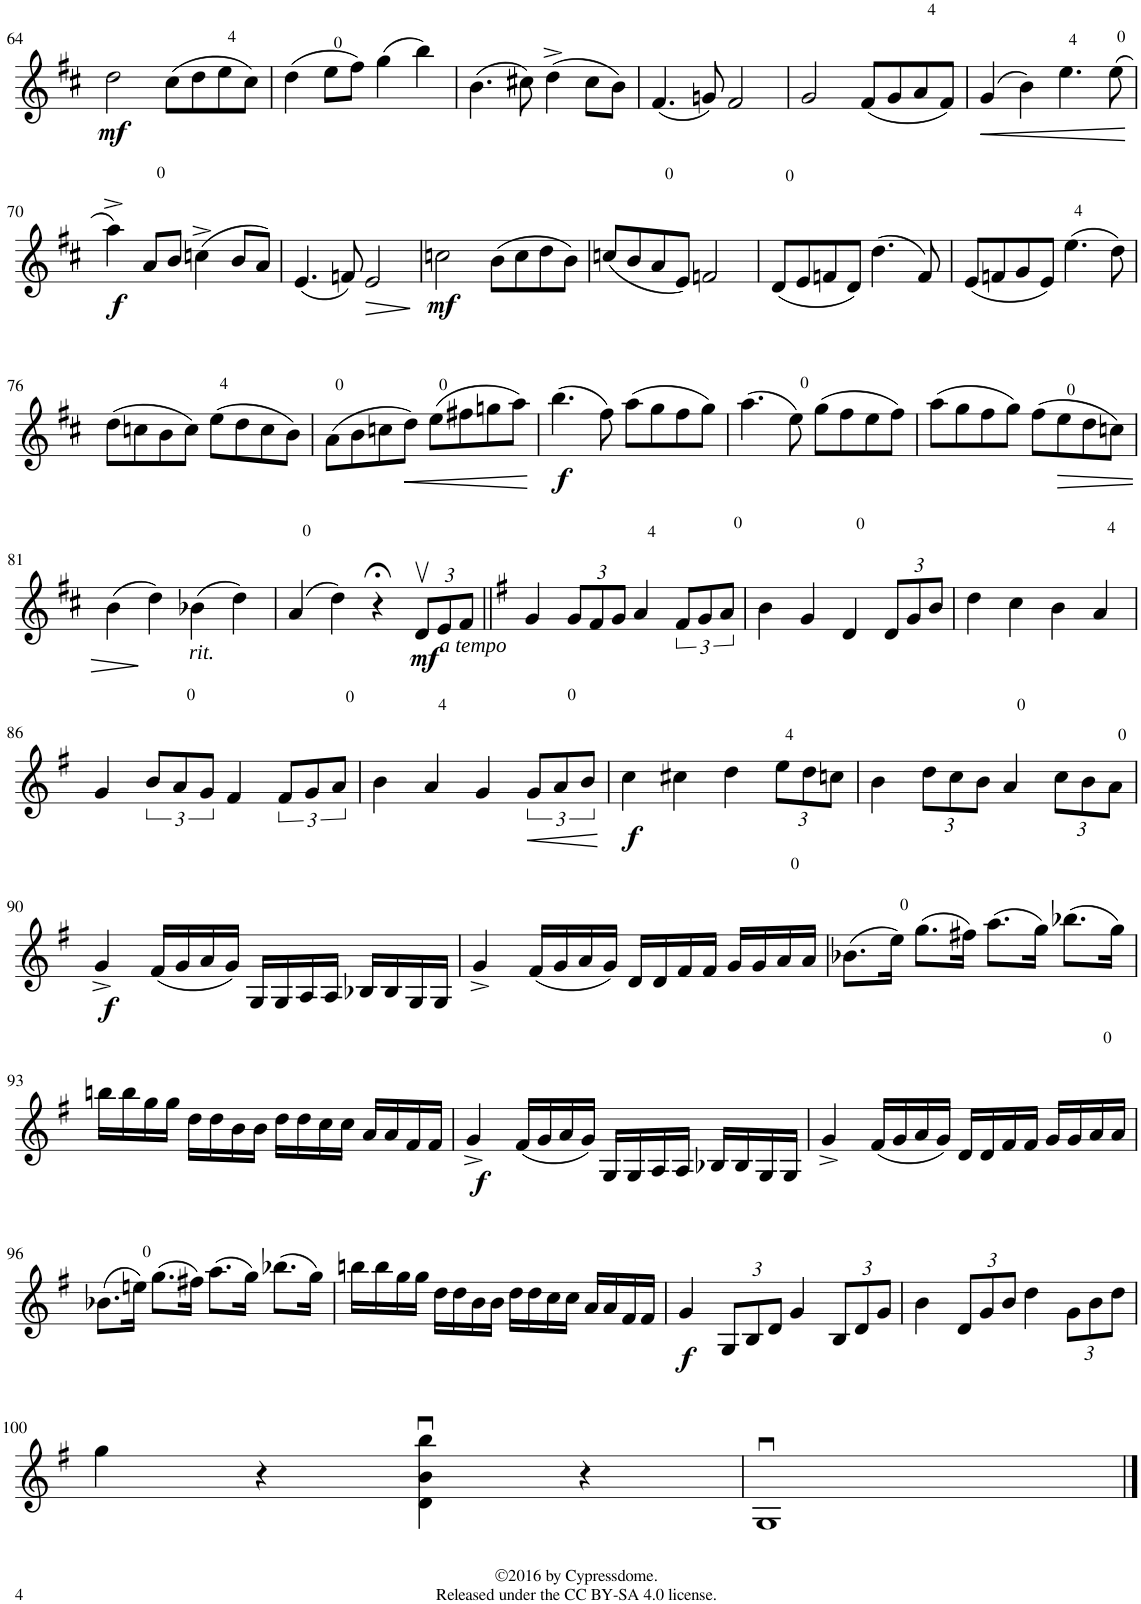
**kern	**dynam
*part1	*part1
*staff1	*staff1
*I"Violin	*
*I'Vln.	*
*clefG2	*
*k[f#c#]	*
*M4/4	*
=63	=63
1r	.
!!LO:PB:g=z
=64||	=64||
!	!LO:DY:b
2dd\	mf
(8cc#\L	.
8dd\	.
8ee\	.
8cc#\J)	.
=65	=65
(4dd\	.
8ee\L	.
8ff#\J)	.
(4gg\	.
4bb\)	.
=66	=66
(4.b\	.
8cc#X\)	.
(4dd^\	.
8cc#\L	.
8b\J)	.
=67	=67
(4.f#/	.
8gn/)	.
2f#/	.
=68	=68
2g/	.
(8f#/L	.
8g/	.
8a/	.
8f#/J)	.
=69	=69
!	!LO:HP:b
(4g/	<
4b\)	.
4.ee\	.
(8ee\	.
.	[
!!LO:LB:g=z
=70	=70
!	!LO:DY:b
4aa^\)	f
8a/L	.
8b/J	.
(4ccn^\	.
8b/L	.
8a/J)	.
=71	=71
(4.e/	.
8fn/)	.
!	!LO:HP:b
2e/	>
.	]
=72	=72
!	!LO:DY:b
2ccn\	mf
(8b\L	.
8cc\	.
8dd\	.
8b\J)	.
=73	=73
(8ccn/L	.
8b/	.
8a/	.
8e/J)	.
2fn/	.
=74	=74
(8d/L	.
8e/	.
8fn/	.
8d/J)	.
(4.dd\	.
8f/)	.
=75	=75
(8e/L	.
8fn/	.
8g/	.
8e/J)	.
(4.ee\	.
8dd\)	.
!!LO:LB:g=z
=76	=76
(8dd\L	.
8ccn\	.
8b\	.
8cc\J)	.
(8ee\L	.
8dd\	.
8cc\	.
8b\J)	.
=77	=77
(8a\L	.
8b\	.
8ccn\	.
!	!LO:HP:b
8dd\J)	<
(8ee\L	.
8ff#X\	.
8ggn\	.
8aa\J)	.
.	[
=78	=78
!	!LO:DY:b
(4.bb\	f
8ff#\)	.
(8aa\L	.
8gg\	.
8ff#\	.
8gg\J)	.
=79	=79
(4.aa\	.
8ee\)	.
(8gg\L	.
8ff#\	.
8ee\	.
8ff#\J)	.
=80	=80
(8aa\L	.
8gg\	.
8ff#\	.
8gg\J)	.
(8ff#\L	.
!	!LO:HP:b
8ee\	>
8dd\	.
8ccn\J)	.
!!LO:LB:g=z
=81	=81
(4b\	.
4dd\)	]
!	!LO:DY:b
(4b-X\	other-dynamics
4dd\)	.
=82	=82
(4a/	.
4dd\)	.
4r;<	.
*Xbrackettup	*
!	!LO:DY:b
12dv/L	mf
12e/	.
!	!LO:DY:b
12f#/J	other-dynamics
=83||	=83||
*k[f#]	*
4g/	.
12g/L	.
12f#/	.
12g/J	.
4a/	.
*brackettup	*
12f#/L	.
12g/	.
12a/J	.
=84	=84
4b\	.
4g/	.
4d/	.
*Xbrackettup	*
12d/L	.
12g/	.
12b/J	.
=85	=85
4dd\	.
4cc\	.
4b\	.
4a/	.
!!LO:LB:g=z
=86	=86
4g/	.
*brackettup	*
12b/L	.
12a/	.
12g/J	.
4f#/	.
12f#/L	.
12g/	.
12a/J	.
=87	=87
4b\	.
4a/	.
4g/	.
!	!LO:HP:b
12g/L	<
12a/	.
12b/J	.
.	[
=88	=88
!	!LO:DY:b
4cc\	f
4cc#X\	.
4dd\	.
*Xbrackettup	*
12ee\L	.
12dd\	.
12ccn\J	.
=89	=89
4b\	.
12dd\L	.
12cc\	.
12b\J	.
4a/	.
12cc\L	.
12b\	.
12a\J	.
!!LO:LB:g=z
=90	=90
!	!LO:DY:b
4g^/	f
(16f#/LL	.
16g/	.
16a/	.
16g/JJ)	.
16G/LL	.
16G/	.
16A/	.
16A/JJ	.
16B-X/LL	.
16B-/	.
16G/	.
16G/JJ	.
=91	=91
4g^/	.
(16f#/LL	.
16g/	.
16a/	.
16g/JJ)	.
16d/LL	.
16d/	.
16f#/	.
16f#/JJ	.
16g/LL	.
16g/	.
16a/	.
16a/JJ	.
=92	=92
(8.b-X\L	.
16ee\Jk)	.
(8.gg\L	.
16ff#X\Jk)	.
(8.aa\L	.
16gg\Jk)	.
(8.bb-X\L	.
16gg\Jk)	.
!!LO:LB:g=z
=93	=93
16bbn\LL	.
16bb\	.
16gg\	.
16gg\JJ	.
16dd\LL	.
16dd\	.
16b\	.
16b\JJ	.
16dd\LL	.
16dd\	.
16cc\	.
16cc\JJ	.
16a/LL	.
16a/	.
16f#/	.
16f#/JJ	.
=94	=94
!	!LO:DY:b
4g^/	f
(16f#/LL	.
16g/	.
16a/	.
16g/JJ)	.
16G/LL	.
16G/	.
16A/	.
16A/JJ	.
16B-X/LL	.
16B-/	.
16G/	.
16G/JJ	.
=95	=95
4g^/	.
(16f#/LL	.
16g/	.
16a/	.
16g/JJ)	.
16d/LL	.
16d/	.
16f#/	.
16f#/JJ	.
16g/LL	.
16g/	.
16a/	.
16a/JJ	.
!!LO:LB:g=z
=96	=96
(8.b-X\L	.
16een\Jk)	.
(8.gg\L	.
16ff#X\Jk)	.
(8.aa\L	.
16gg\Jk)	.
(8.bb-X\L	.
16gg\Jk)	.
=97	=97
16bbn\LL	.
16bb\	.
16gg\	.
16gg\JJ	.
16dd\LL	.
16dd\	.
16b\	.
16b\JJ	.
16dd\LL	.
16dd\	.
16cc\	.
16cc\JJ	.
16a/LL	.
16a/	.
16f#/	.
16f#/JJ	.
=98	=98
!	!LO:DY:b
4g/	f
12G/L	.
12B/	.
12d/J	.
4g/	.
12B/L	.
12d/	.
12g/J	.
=99	=99
4b\	.
12d/L	.
12g/	.
12b/J	.
4dd\	.
12g\L	.
12b\	.
12dd\J	.
!!LO:LB:g=z
=100	=100
4gg\	.
4r	.
4d\u 4b\u 4bb\u	.
4r	.
=	=
*-	*-
